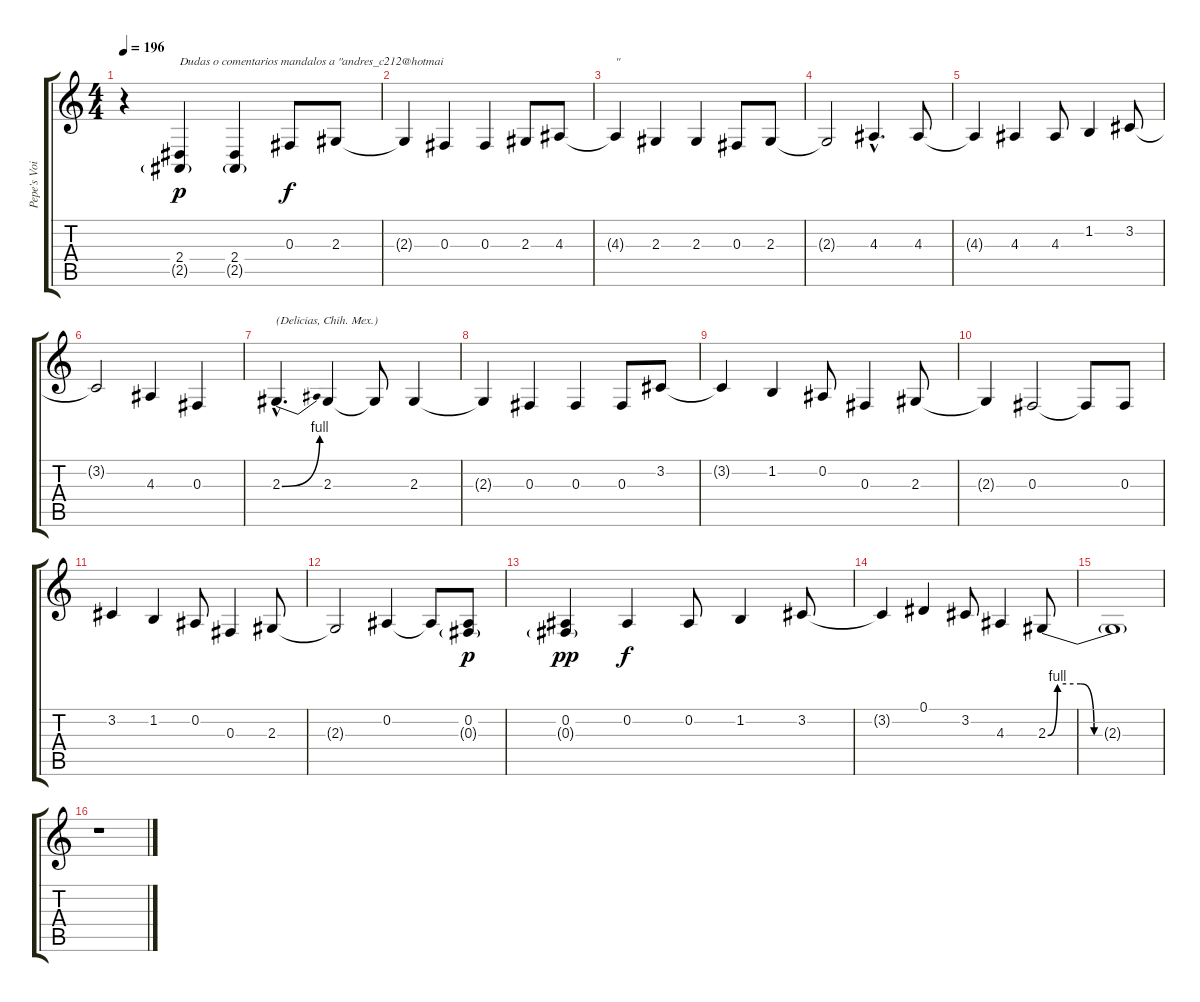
\track ("Pepe's Voice" "Pepe's Voi") {instrument altosax}
\staff {score tabs}
\tuning (Eb4 Bb3 Gb3 Db3 Ab2 Eb2) {hide}
\ts (4 4)
\tempo 196
\tempo 209
\tempo 196
\clef g2
\ks c
r.4{dy p instrument altosax} (2.4 2.5{g}).4{txt "Dudas o comentarios mandalos a \"andres_c212@hotmai"} (2.4 2.5{g}).4 0.3.8{dy f} 2.3.8 |
2.3{t}.4 0.3.4 0.3.4 2.3.8 4.3.8 |
4.3{t}.4{txt "\""} 2.3.4 2.3.4 0.3.8 2.3.8 |
2.3{t}.2 4.3{hac}.4{d} 4.3.8 |
4.3{t}.4 4.3.4 4.3.8 1.2.4 3.2.8 |
3.2{t}.2 4.3.4 0.3.4 |
2.3{be (bend 0 0 60 4) hac}.4{d txt "(Delicias, Chih. Mex.)"} 2.3.4 2.3{t}.8 2.3.4 |
2.3{t}.4 0.3.4 0.3.4 0.3.8 3.2.8 |
3.2{t}.4 1.2.4 0.2.8 0.3.4 2.3.8 |
2.3{t}.4 0.3.2 0.3{t}.8 0.3.8 |
3.2.4 1.2.4 0.2.8 0.3.4 2.3.8 |
2.3{t}.2 0.2.4 0.2{t}.8 (0.2 0.3{g}).8{dy p} |
(0.2 0.3{g}).4{dy pp} 0.2.4{dy f} 0.2.8 1.2.4 3.2.8 |
3.2{t}.4 0.1.4 3.2.8 4.3.4 2.3{be (custom 0 0 5 4 17 4 24 0 60 0)}.8{volume 9} |
2.3{t}.1 |
r.1
